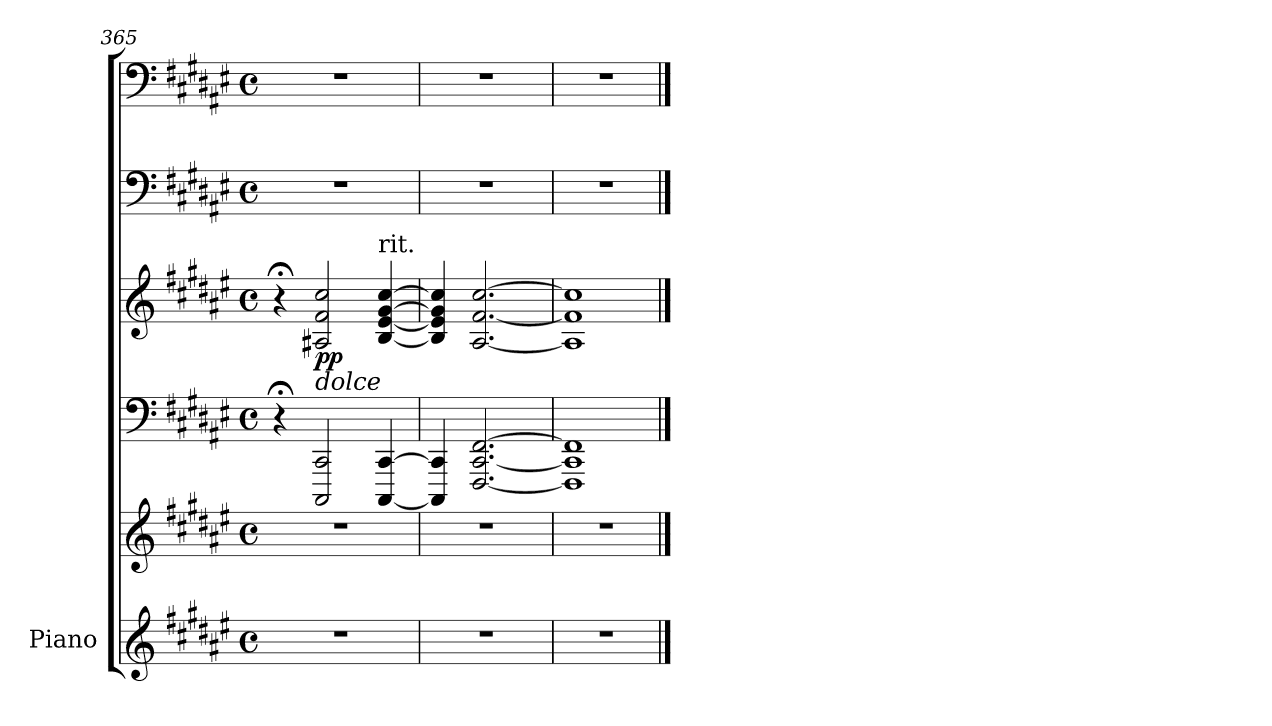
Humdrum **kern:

**kern	**kern	**kern	**kern	**kern	**kern	**dynam
*part1	*part1	*part1	*part1	*part1	*part1	*part1
*staff6	*staff5	*staff4	*staff3	*staff2	*staff1	*staff1/2/3/4/5/6
*I"Piano	*	*	*	*	*	*
*I'Pno.	*	*	*	*	*	*
*clefG2	*clefG2	*clefF4	*clefG2	*clefF4	*clefF4	*
*k[f#c#g#d#a#e#]	*k[f#c#g#d#a#e#]	*k[f#c#g#d#a#e#]	*k[f#c#g#d#a#e#]	*k[f#c#g#d#a#e#]	*k[f#c#g#d#a#e#]	*
*M4/4	*M4/4	*M4/4	*M4/4	*M4/4	*M4/4	*
*met(c)	*met(c)	*met(c)	*met(c)	*met(c)	*met(c)	*
=365	=365	=365	=365	=365	=365	=365
1r	1r	4r;<	4r;<	1r	1r	.
!	!	!LO:TX:a:i:t=dolce	!	!	!	!
!	!	!	!	!	!	!LO:DY:b=3
.	.	2CCC#/ 2CC#/	2A#X/ 2f#/ 2cc#/	.	.	pp
!	!	!	!LO:TX:a:t=rit.	!	!	!
.	.	[4CCC#/ [4CC#/	[4B/ [4e#/ [4g#/ [4cc#/	.	.	.
=366	=366	=366	=366	=366	=366	=366
1r	1r	4CCC#/] 4CC#/]	4B/] 4e#/] 4g#/] 4cc#/]	1r	1r	.
.	.	[2.FFF#/ [2.CC#/ [2.FF#/	[2.A#/ [2.f#/ [2.cc#/	.	.	.
=367	=367	=367	=367	=367	=367	=367
1r	1r	1FFF#] 1CC#] 1FF#]	1A#] 1f#] 1cc#]	1r	1r	.
==	==	==	==	==	==	==
*-	*-	*-	*-	*-	*-	*-
